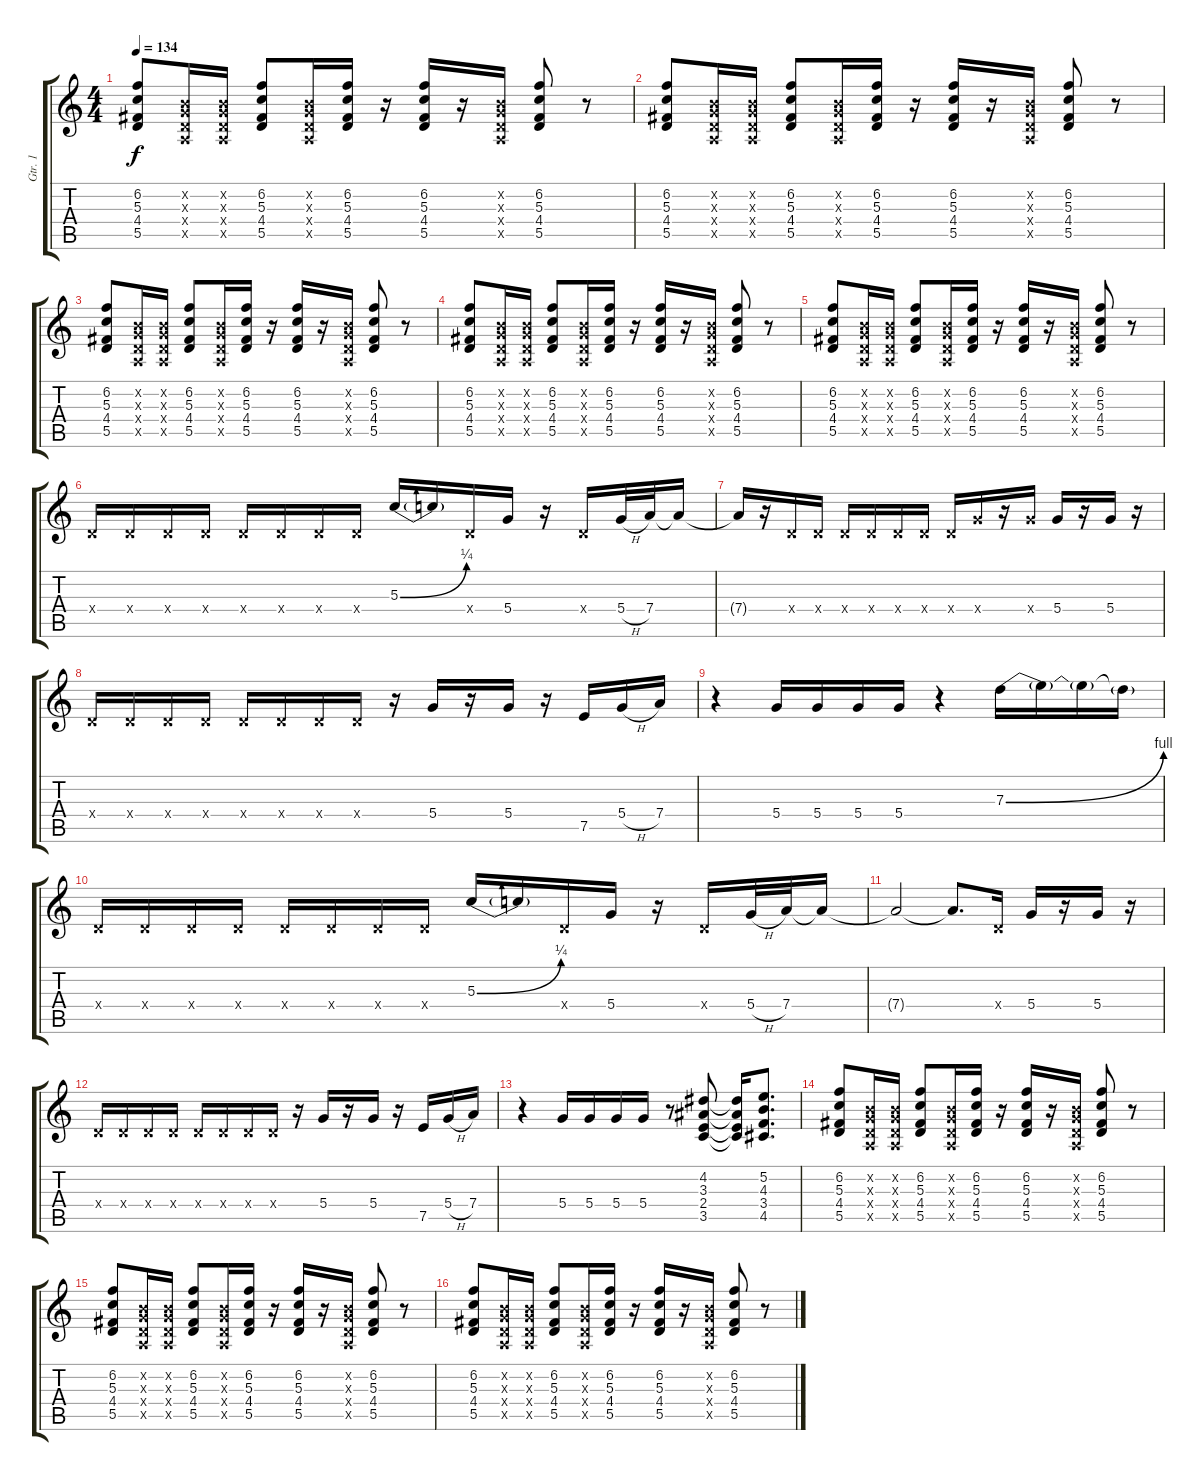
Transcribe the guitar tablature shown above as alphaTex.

\track ("Gtr. 1" "Gtr. 1") {instrument electricguitarclean}
\staff {score tabs}
\tuning (E4 B3 G3 D3 A2 E2) {hide}
\ts (4 4)
\tempo 134
\clef g2
\ks c
(6.2 5.3 4.4 5.5).8{dy f} (0.2{x} 0.3{x} 0.4{x} 0.5{x}).16 (0.2{x} 0.3{x} 0.4{x} 0.5{x}).16 (6.2 5.3 4.4 5.5).8 (0.2{x} 0.3{x} 0.4{x} 0.5{x}).16 (6.2 5.3 4.4 5.5).16 r.16 (6.2 5.3 4.4 5.5).16 r.16 (0.2{x} 0.3{x} 0.4{x} 0.5{x}).16 (6.2 5.3 4.4 5.5).8 r.8 |
(6.2 5.3 4.4 5.5).8 (0.2{x} 0.3{x} 0.4{x} 0.5{x}).16 (0.2{x} 0.3{x} 0.4{x} 0.5{x}).16 (6.2 5.3 4.4 5.5).8 (0.2{x} 0.3{x} 0.4{x} 0.5{x}).16 (6.2 5.3 4.4 5.5).16 r.16 (6.2 5.3 4.4 5.5).16 r.16 (0.2{x} 0.3{x} 0.4{x} 0.5{x}).16 (6.2 5.3 4.4 5.5).8 r.8 |
(6.2 5.3 4.4 5.5).8 (0.2{x} 0.3{x} 0.4{x} 0.5{x}).16 (0.2{x} 0.3{x} 0.4{x} 0.5{x}).16 (6.2 5.3 4.4 5.5).8 (0.2{x} 0.3{x} 0.4{x} 0.5{x}).16 (6.2 5.3 4.4 5.5).16 r.16 (6.2 5.3 4.4 5.5).16 r.16 (0.2{x} 0.3{x} 0.4{x} 0.5{x}).16 (6.2 5.3 4.4 5.5).8 r.8 |
(6.2 5.3 4.4 5.5).8 (0.2{x} 0.3{x} 0.4{x} 0.5{x}).16 (0.2{x} 0.3{x} 0.4{x} 0.5{x}).16 (6.2 5.3 4.4 5.5).8 (0.2{x} 0.3{x} 0.4{x} 0.5{x}).16 (6.2 5.3 4.4 5.5).16 r.16 (6.2 5.3 4.4 5.5).16 r.16 (0.2{x} 0.3{x} 0.4{x} 0.5{x}).16 (6.2 5.3 4.4 5.5).8 r.8 |
(6.2 5.3 4.4 5.5).8 (0.2{x} 0.3{x} 0.4{x} 0.5{x}).16 (0.2{x} 0.3{x} 0.4{x} 0.5{x}).16 (6.2 5.3 4.4 5.5).8 (0.2{x} 0.3{x} 0.4{x} 0.5{x}).16 (6.2 5.3 4.4 5.5).16 r.16 (6.2 5.3 4.4 5.5).16 r.16 (0.2{x} 0.3{x} 0.4{x} 0.5{x}).16 (6.2 5.3 4.4 5.5).8 r.8 |
0.4{x}.16 0.4{x}.16 0.4{x}.16 0.4{x}.16 0.4{x}.16 0.4{x}.16 0.4{x}.16 0.4{x}.16 5.3{be (bend 0 0 60 1)}.16 5.3{t}.16 0.4{x}.16 5.4.16 r.16 0.4{x}.16 5.4{h}.32 7.4.32 7.4{t}.16 |
7.4{t}.16 r.16 0.4{x}.16 0.4{x}.16 0.4{x}.16 0.4{x}.16 0.4{x}.16 0.4{x}.16 0.4{x}.16 5.4{x}.16 r.16 5.4{x}.16 5.4.16 r.16 5.4.16 r.16 |
0.4{x}.16 0.4{x}.16 0.4{x}.16 0.4{x}.16 0.4{x}.16 0.4{x}.16 0.4{x}.16 0.4{x}.16 r.16 5.4.16 r.16 5.4.16 r.16 7.5.16 5.4{h}.16 7.4.16 |
r.4 5.4.16 5.4.16 5.4.16 5.4.16 r.4 7.3{be (bend 0 0 60 4)}.16 7.3{t}.16 7.3{t}.16 7.3{t}.16 |
0.4{x}.16 0.4{x}.16 0.4{x}.16 0.4{x}.16 0.4{x}.16 0.4{x}.16 0.4{x}.16 0.4{x}.16 5.3{be (bend 0 0 60 1)}.16 5.3{t}.16 0.4{x}.16 5.4.16 r.16 0.4{x}.16 5.4{h}.32 7.4.32 7.4{t}.16 |
7.4{t}.2 7.4{t}.8{d} 0.4{x}.16 5.4.16 r.16 5.4.16 r.16 |
0.4{x}.16 0.4{x}.16 0.4{x}.16 0.4{x}.16 0.4{x}.16 0.4{x}.16 0.4{x}.16 0.4{x}.16 r.16 5.4.16 r.16 5.4.16 r.16 7.5.16 5.4{h}.16 7.4.16 |
r.4 5.4.16 5.4.16 5.4.16 5.4.16 r.8 (4.2 3.3 2.4 3.5).8 (4.2{t} 3.3{t} 2.4{t} 3.5{t}).16 (5.2 4.3 3.4 4.5).8{d} |
(6.2 5.3 4.4 5.5).8 (0.2{x} 0.3{x} 0.4{x} 0.5{x}).16 (0.2{x} 0.3{x} 0.4{x} 0.5{x}).16 (6.2 5.3 4.4 5.5).8 (0.2{x} 0.3{x} 0.4{x} 0.5{x}).16 (6.2 5.3 4.4 5.5).16 r.16 (6.2 5.3 4.4 5.5).16 r.16 (0.2{x} 0.3{x} 0.4{x} 0.5{x}).16 (6.2 5.3 4.4 5.5).8 r.8 |
(6.2 5.3 4.4 5.5).8 (0.2{x} 0.3{x} 0.4{x} 0.5{x}).16 (0.2{x} 0.3{x} 0.4{x} 0.5{x}).16 (6.2 5.3 4.4 5.5).8 (0.2{x} 0.3{x} 0.4{x} 0.5{x}).16 (6.2 5.3 4.4 5.5).16 r.16 (6.2 5.3 4.4 5.5).16 r.16 (0.2{x} 0.3{x} 0.4{x} 0.5{x}).16 (6.2 5.3 4.4 5.5).8 r.8 |
(6.2 5.3 4.4 5.5).8 (0.2{x} 0.3{x} 0.4{x} 0.5{x}).16 (0.2{x} 0.3{x} 0.4{x} 0.5{x}).16 (6.2 5.3 4.4 5.5).8 (0.2{x} 0.3{x} 0.4{x} 0.5{x}).16 (6.2 5.3 4.4 5.5).16 r.16 (6.2 5.3 4.4 5.5).16 r.16 (0.2{x} 0.3{x} 0.4{x} 0.5{x}).16 (6.2 5.3 4.4 5.5).8 r.8
